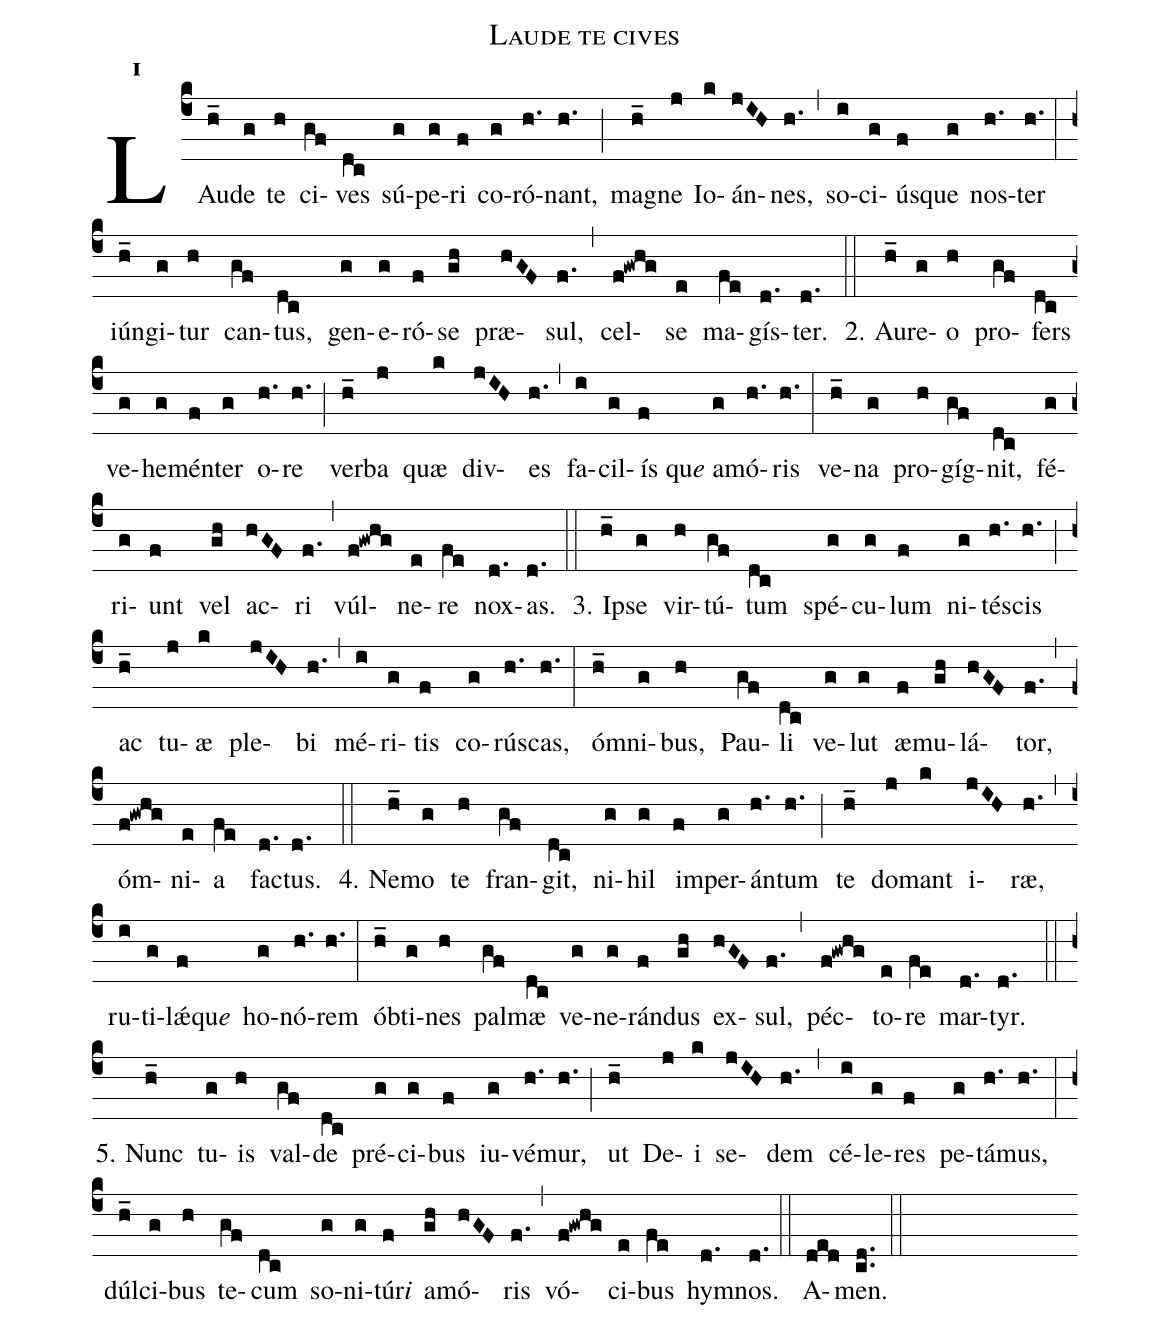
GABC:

name:Laude te cives;
office-part:Hymnus;
mode:1;
%%
annotation: H. 1;
transcriber:John R. Rose;
occasion: Die 13 septembris, S. Ioannis Chrysostomi, Episcopi et Ecclesiae Doctoris, Memoria;
office-part: Ad Laudes matutinas et ad vesperas;
%%

(c4)LAu(h_)de(g) te(h) ci(gf)ves(dc)
sú(g)pe(g)ri(f) co(g)ró(h.)nant,(h.) (;)
mag(h_)ne(j) Io(k)án(jIH)nes,(h.) (,)
so(i)ci(g)ús(f)que(g) nos(h.)ter(h.) (:)
iún(h_)gi(g)tur(h) can(gf)tus,(dc)
gen(g)e(g)ró(f)se(gh) præ(hGF)sul,(f.) (,)
cel(f!gwhg)se(e) ma(fe)gís(d.)ter.(d.) (::)


2. Au(h_)re(g)o(h) pro(gf)fers(dc)
ve(g)he(g)mén(f)ter(g) o(h.)re(h.) (;)
ver(h_)ba(j) quæ(k) div(jIH)es(h.) (,)
fa(i)cil(g)ís(f)qu<i>e</i>() a(g)mó(h.)ris(h.) (:)
ve(h_)na(g) pro(h)gíg(gf)nit,(dc)
fé(g)ri(g)unt(f) vel(gh) ac(hGF)ri(f.) (,)
vúl(f!gwhg)ne(e)re(fe) nox(d.)as.(d.) (::)

3. Ip(h_)se(g) vir(h)tú(gf)tum(dc)
spé(g)cu(g)lum(f) ni(g)tés(h.)cis(h.) (;)
ac(h_) tu(j)æ(k) ple(jIH)bi(h.) (,)
mé(i)ri(g)tis(f) co(g)rús(h.)cas,(h.) (:)
óm(h_)ni(g)bus,(h) Pau(gf)li(dc)
ve(g)lut(g) æ(f)mu(gh)lá(hGF)tor,(f.) (,)
óm(f!gwhg)ni(e)a(fe) fac(d.)tus.(d.) (::)

4. Ne(h_)mo(g) te(h) fran(gf)git,(dc)
ni(g)hil(g) im(f)per(g)án(h.)tum(h.) (;)
te(h_) do(j)mant(k) i(jIH)ræ,(h.) (,)
ru(i)ti(g)lǽqu<i>e</i>(f) ho(g)nó(h.)rem(h.) (:)
ób(h_)ti(g)nes(h) pal(gf)mæ(dc)
ve(g)ne(g)rán(f)dus(gh) ex(hGF)sul,(f.) (,)
péc(f!gwhg)to(e)re(fe) mar(d.)tyr.(d.) (::)

5. Nunc(h_) tu(g)is(h) val(gf)de(dc)
pré(g)ci(g)bus(f) iu(g)vé(h.)mur,(h.) (;)
ut(h_) De(j)i(k) se(jIH)dem(h.) (,)
cé(i)le(g)res(f) pe(g)tá(h.)mus,(h.) (:)
dúl(h_)ci(g)bus(h) te(gf)cum(dc)
so(g)ni(g)túr<i>i</i>(f) a(gh)mó(hGF)ris(f.) (,)
vó(f!gwhg)ci(e)bus(fe) hym(d.)nos.(d.) (::)

A(ded)men.(cd..) (::)
